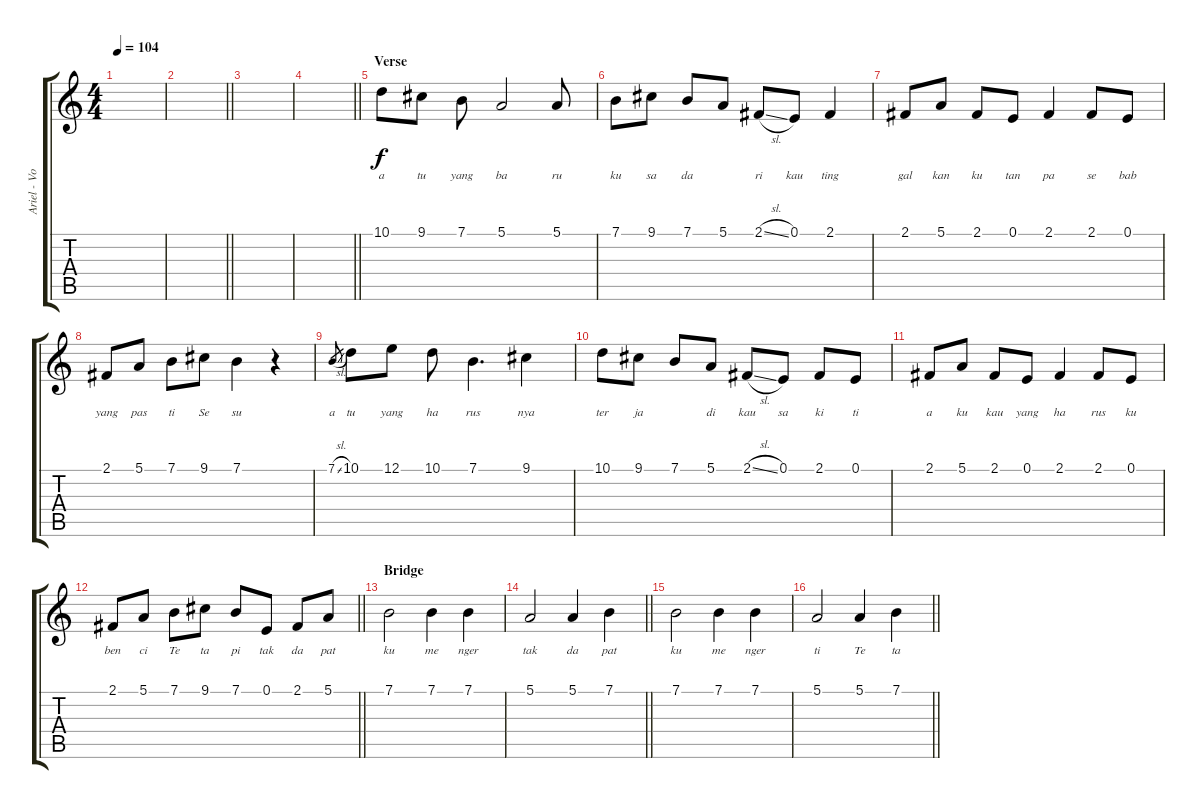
\track ("Ariel - Vocal" "Ariel - Vo") {instrument piccolo}
\staff {score tabs}
\tuning (E4 B3 G3 D3 A2 E2) {hide}
\ts (4 4)
\tempo 104
\clef g2
\ks c
|
\barLineRight lightlight
|
|
\barLineRight lightlight
|
\section ("" "Verse")
10.1.8{lyrics (0 "a") lyrics (1 "") lyrics (2 "") lyrics (3 "") lyrics (4 "")} 9.1.8{lyrics (0 "tu") lyrics (1 "") lyrics (2 "") lyrics (3 "") lyrics (4 "")} 7.1.8{lyrics (0 "yang") lyrics (1 "") lyrics (2 "") lyrics (3 "") lyrics (4 "")} 5.1.2{lyrics (0 "ba") lyrics (1 "") lyrics (2 "") lyrics (3 "") lyrics (4 "")} 5.1.8{lyrics (0 "ru") lyrics (1 "") lyrics (2 "") lyrics (3 "") lyrics (4 "")} |
7.1.8{lyrics (0 "ku") lyrics (1 "") lyrics (2 "") lyrics (3 "") lyrics (4 "")} 9.1.8{lyrics (0 "sa") lyrics (1 "") lyrics (2 "") lyrics (3 "") lyrics (4 "")} 7.1.8{lyrics (0 "da") lyrics (1 "") lyrics (2 "") lyrics (3 "") lyrics (4 "")} 5.1.8{lyrics (0 "") lyrics (1 "") lyrics (2 "") lyrics (3 "") lyrics (4 "")} 2.1{sl}.8{lyrics (0 "ri") lyrics (1 "") lyrics (2 "") lyrics (3 "") lyrics (4 "")} 0.1.8{lyrics (0 "kau") lyrics (1 "") lyrics (2 "") lyrics (3 "") lyrics (4 "")} 2.1.4{lyrics (0 "ting") lyrics (1 "") lyrics (2 "") lyrics (3 "") lyrics (4 "")} |
2.1.8{lyrics (0 "gal") lyrics (1 "") lyrics (2 "") lyrics (3 "") lyrics (4 "")} 5.1.8{lyrics (0 "kan") lyrics (1 "") lyrics (2 "") lyrics (3 "") lyrics (4 "")} 2.1.8{lyrics (0 "ku") lyrics (1 "") lyrics (2 "") lyrics (3 "") lyrics (4 "")} 0.1.8{lyrics (0 "tan") lyrics (1 "") lyrics (2 "") lyrics (3 "") lyrics (4 "")} 2.1.4{lyrics (0 "pa") lyrics (1 "") lyrics (2 "") lyrics (3 "") lyrics (4 "")} 2.1.8{lyrics (0 "se") lyrics (1 "") lyrics (2 "") lyrics (3 "") lyrics (4 "")} 0.1.8{lyrics (0 "bab") lyrics (1 "") lyrics (2 "") lyrics (3 "") lyrics (4 "")} |
2.1.8{lyrics (0 "yang") lyrics (1 "") lyrics (2 "") lyrics (3 "") lyrics (4 "")} 5.1.8{lyrics (0 "pas") lyrics (1 "") lyrics (2 "") lyrics (3 "") lyrics (4 "")} 7.1.8{lyrics (0 "ti") lyrics (1 "") lyrics (2 "") lyrics (3 "") lyrics (4 "")} 9.1.8{lyrics (0 "Se") lyrics (1 "") lyrics (2 "") lyrics (3 "") lyrics (4 "")} 7.1.4{lyrics (0 "su") lyrics (1 "") lyrics (2 "") lyrics (3 "") lyrics (4 "")} r.4 |
7.1{sl}.8{lyrics (0 "a") lyrics (1 "") lyrics (2 "") lyrics (3 "") lyrics (4 "") gr} 10.1.8{lyrics (0 "tu") lyrics (1 "") lyrics (2 "") lyrics (3 "") lyrics (4 "")} 12.1.8{lyrics (0 "yang") lyrics (1 "") lyrics (2 "") lyrics (3 "") lyrics (4 "")} 10.1.8{lyrics (0 "ha") lyrics (1 "") lyrics (2 "") lyrics (3 "") lyrics (4 "")} 7.1.4{d lyrics (0 "rus") lyrics (1 "") lyrics (2 "") lyrics (3 "") lyrics (4 "")} 9.1.4{lyrics (0 "nya") lyrics (1 "") lyrics (2 "") lyrics (3 "") lyrics (4 "")} |
10.1.8{lyrics (0 "ter") lyrics (1 "") lyrics (2 "") lyrics (3 "") lyrics (4 "")} 9.1.8{lyrics (0 "ja") lyrics (1 "") lyrics (2 "") lyrics (3 "") lyrics (4 "")} 7.1.8{lyrics (0 "") lyrics (1 "") lyrics (2 "") lyrics (3 "") lyrics (4 "")} 5.1.8{lyrics (0 "di") lyrics (1 "") lyrics (2 "") lyrics (3 "") lyrics (4 "")} 2.1{sl}.8{lyrics (0 "kau") lyrics (1 "") lyrics (2 "") lyrics (3 "") lyrics (4 "")} 0.1.8{lyrics (0 "sa") lyrics (1 "") lyrics (2 "") lyrics (3 "") lyrics (4 "")} 2.1.8{lyrics (0 "ki") lyrics (1 "") lyrics (2 "") lyrics (3 "") lyrics (4 "")} 0.1.8{lyrics (0 "ti") lyrics (1 "") lyrics (2 "") lyrics (3 "") lyrics (4 "")} |
2.1.8{lyrics (0 "a") lyrics (1 "") lyrics (2 "") lyrics (3 "") lyrics (4 "")} 5.1.8{lyrics (0 "ku") lyrics (1 "") lyrics (2 "") lyrics (3 "") lyrics (4 "")} 2.1.8{lyrics (0 "kau") lyrics (1 "") lyrics (2 "") lyrics (3 "") lyrics (4 "")} 0.1.8{lyrics (0 "yang") lyrics (1 "") lyrics (2 "") lyrics (3 "") lyrics (4 "")} 2.1.4{lyrics (0 "ha") lyrics (1 "") lyrics (2 "") lyrics (3 "") lyrics (4 "")} 2.1.8{lyrics (0 "rus") lyrics (1 "") lyrics (2 "") lyrics (3 "") lyrics (4 "")} 0.1.8{lyrics (0 "ku") lyrics (1 "") lyrics (2 "") lyrics (3 "") lyrics (4 "")} |
\barLineRight lightlight
2.1.8{lyrics (0 "ben") lyrics (1 "") lyrics (2 "") lyrics (3 "") lyrics (4 "")} 5.1.8{lyrics (0 "ci") lyrics (1 "") lyrics (2 "") lyrics (3 "") lyrics (4 "")} 7.1.8{lyrics (0 "Te") lyrics (1 "") lyrics (2 "") lyrics (3 "") lyrics (4 "")} 9.1.8{lyrics (0 "ta") lyrics (1 "") lyrics (2 "") lyrics (3 "") lyrics (4 "")} 7.1.8{lyrics (0 "pi") lyrics (1 "") lyrics (2 "") lyrics (3 "") lyrics (4 "")} 0.1.8{lyrics (0 "tak") lyrics (1 "") lyrics (2 "") lyrics (3 "") lyrics (4 "")} 2.1.8{lyrics (0 "da") lyrics (1 "") lyrics (2 "") lyrics (3 "") lyrics (4 "")} 5.1.8{lyrics (0 "pat") lyrics (1 "") lyrics (2 "") lyrics (3 "") lyrics (4 "")} |
\section ("" "Bridge")
7.1.2{lyrics (0 "ku") lyrics (1 "") lyrics (2 "") lyrics (3 "") lyrics (4 "")} 7.1.4{lyrics (0 "me") lyrics (1 "") lyrics (2 "") lyrics (3 "") lyrics (4 "")} 7.1.4{lyrics (0 "nger") lyrics (1 "") lyrics (2 "") lyrics (3 "") lyrics (4 "")} |
\barLineRight lightlight
5.1.2{lyrics (0 "tak") lyrics (1 "") lyrics (2 "") lyrics (3 "") lyrics (4 "")} 5.1.4{lyrics (0 "da") lyrics (1 "") lyrics (2 "") lyrics (3 "") lyrics (4 "")} 7.1.4{lyrics (0 "pat") lyrics (1 "") lyrics (2 "") lyrics (3 "") lyrics (4 "")} |
7.1.2{lyrics (0 "ku") lyrics (1 "") lyrics (2 "") lyrics (3 "") lyrics (4 "")} 7.1.4{lyrics (0 "me") lyrics (1 "") lyrics (2 "") lyrics (3 "") lyrics (4 "")} 7.1.4{lyrics (0 "nger") lyrics (1 "") lyrics (2 "") lyrics (3 "") lyrics (4 "")} |
\barLineRight lightlight
5.1.2{lyrics (0 "ti") lyrics (1 "") lyrics (2 "") lyrics (3 "") lyrics (4 "")} 5.1.4{lyrics (0 "Te") lyrics (1 "") lyrics (2 "") lyrics (3 "") lyrics (4 "")} 7.1.4{lyrics (0 "ta") lyrics (1 "") lyrics (2 "") lyrics (3 "") lyrics (4 "")}
